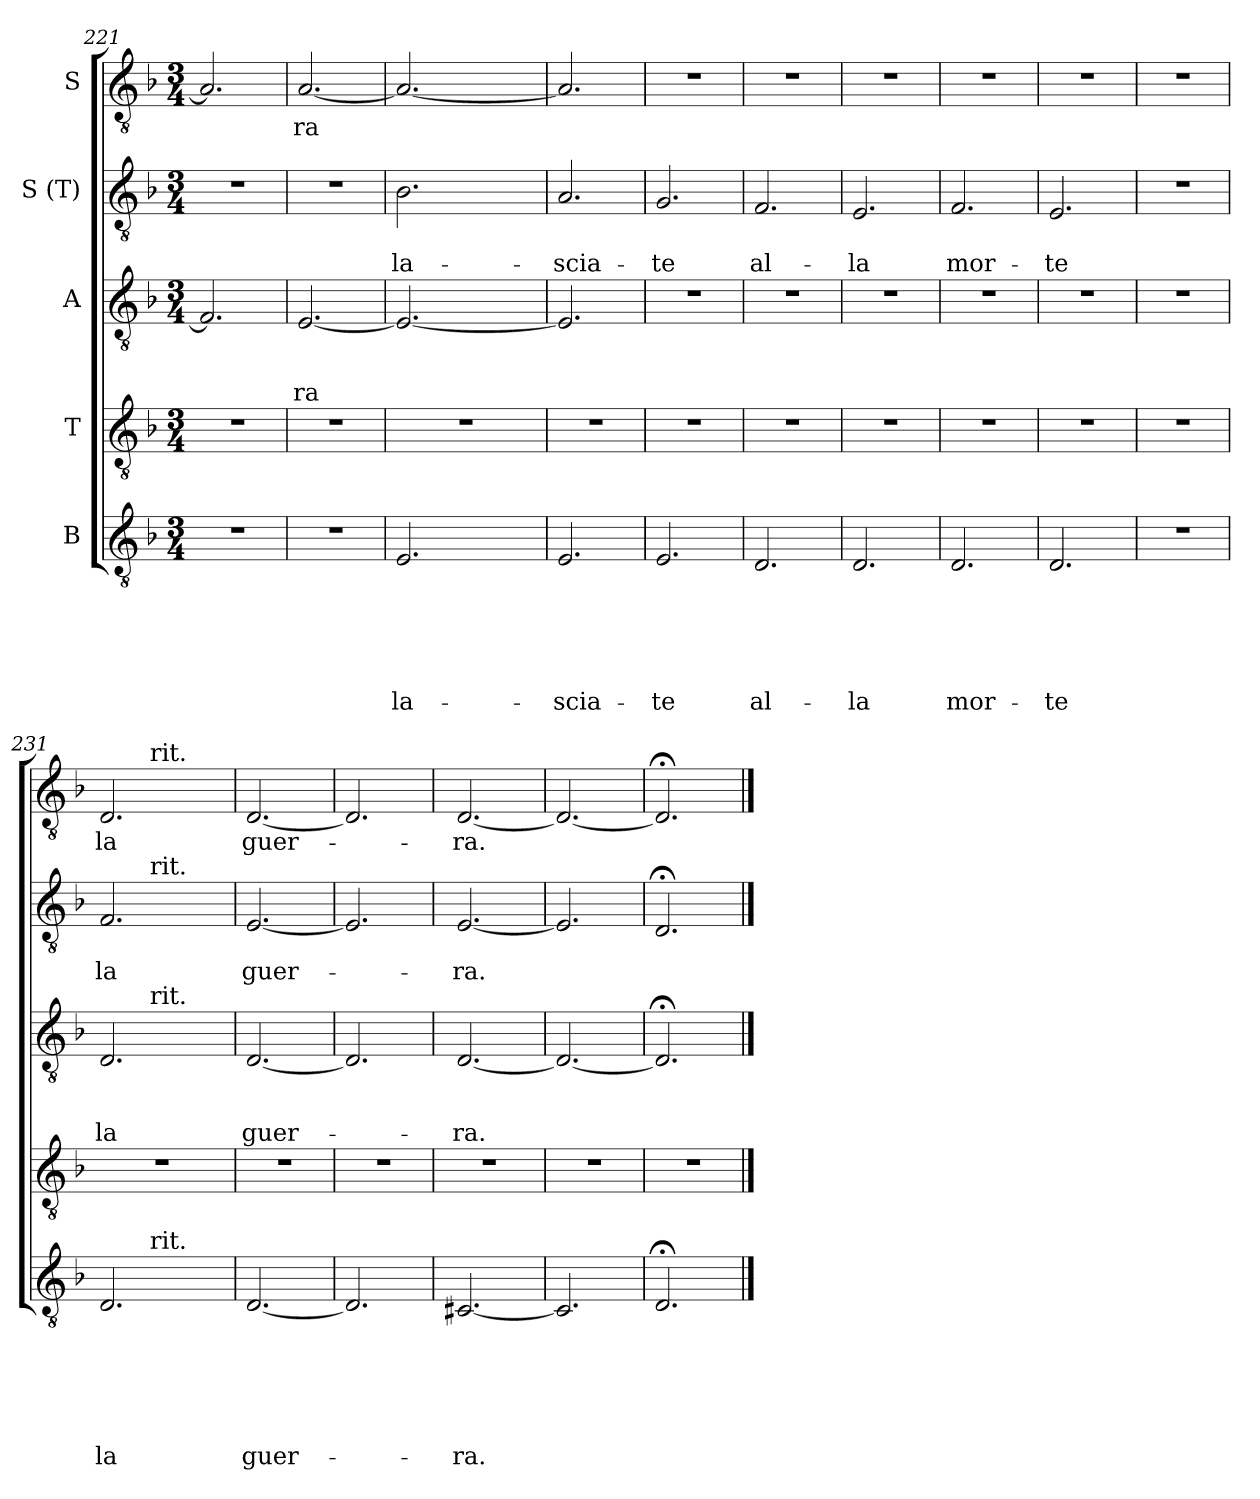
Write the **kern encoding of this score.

**kern	**text	**text	**text	**text	**text	**text	**kern	**kern	**text	**text	**text	**kern	**text	**text	**kern	**text
*part5	*part5	*part5	*part5	*part5	*part5	*part5	*part4	*part3	*part3	*part3	*part3	*part2	*part2	*part2	*part1	*part1
*staff5	*staff5	*staff5	*staff5	*staff5	*staff5	*staff5	*staff4	*staff3	*staff3	*staff3	*staff3	*staff2	*staff2	*staff2	*staff1	*staff1
*I"B	*	*	*	*	*	*	*I"T	*I"A	*	*	*	*I"S (T)	*	*	*I"S	*
*clefGv2	*	*	*	*	*	*	*clefGv2	*clefGv2	*	*	*	*clefGv2	*	*	*clefGv2	*
*k[b-]	*	*	*	*	*	*	*k[b-]	*k[b-]	*	*	*	*k[b-]	*	*	*k[b-]	*
*F:	*	*	*	*	*	*	*F:	*F:	*	*	*	*F:	*	*	*F:	*
*M3/4	*	*	*	*	*	*	*M3/4	*M3/4	*	*	*	*M3/4	*	*	*M3/4	*
=221	=221	=221	=221	=221	=221	=221	=221	=221	=221	=221	=221	=221	=221	=221	=221	=221
!LO:N:vis=1	!	!	!	!	!	!	!	!	!	!	!	!LO:N:vis=1	!	!	!	!
2.r	.	.	.	.	.	.	2.r	2.F/]	.	.	.	2.r	.	.	2.A/]	.
=222	=222	=222	=222	=222	=222	=222	=222	=222	=222	=222	=222	=222	=222	=222	=222	=222
!LO:N:vis=1	!	!	!	!	!	!	!	!	!	!	!LO:LY:b	!LO:N:vis=1	!	!	!	!LO:LY:b
2.r	.	.	.	.	.	.	2.r	[<2.E/	.	.	-ra	2.r	.	.	[<2.A/	-ra
=223	=223	=223	=223	=223	=223	=223	=223	=223	=223	=223	=223	=223	=223	=223	=223	=223
!	!	!	!	!	!	!LO:LY:b	!	!	!	!	!	!	!	!LO:LY:b	!	!
*^	*	*	*	*	*	*	*	*	*	*	*	*^	*	*	*	*
2.E/	8.ryy	.	.	.	.	.	la-	2.r	2.E/_	.	.	.	2.B-\	8ryy	.	la-	2.A/_	.
.	.	.	.	.	.	.	.	.	.	.	.	.	.	2ryy	.	.	.	.
.	2ryy	.	.	.	.	.	.	.	.	.	.	.	.	.	.	.	.	.
.	.	.	.	.	.	.	.	.	.	.	.	.	.	8ryy	.	.	.	.
.	16ryy	.	.	.	.	.	.	.	.	.	.	.	.	.	.	.	.	.
=224	=224	=224	=224	=224	=224	=224	=224	=224	=224	=224	=224	=224	=224	=224	=224	=224	=224	=224
!	!	!	!	!	!	!	!LO:LY:b	!	!	!	!	!	!	!	!	!LO:LY:b	!	!
*v	*v	*	*	*	*	*	*	*	*	*	*	*	*v	*v	*	*	*	*
2.E/	.	.	.	.	.	-scia-	2.r	2.E/]	.	.	.	2.A/	.	-scia-	2.A/]	.
=225	=225	=225	=225	=225	=225	=225	=225	=225	=225	=225	=225	=225	=225	=225	=225	=225
!	!	!	!	!	!	!LO:LY:b	!	!LO:N:vis=1	!	!	!	!	!	!LO:LY:b	!LO:N:vis=1	!
2.E/	.	.	.	.	.	-te	2.r	2.r	.	.	.	2.G/	.	-te	2.r	.
=226	=226	=226	=226	=226	=226	=226	=226	=226	=226	=226	=226	=226	=226	=226	=226	=226
!	!	!	!	!	!	!LO:LY:b	!	!LO:N:vis=1	!	!	!	!	!	!LO:LY:b	!LO:N:vis=1	!
2.D/	.	.	.	.	.	al-	2.r	2.r	.	.	.	2.F/	.	al-	2.r	.
=227	=227	=227	=227	=227	=227	=227	=227	=227	=227	=227	=227	=227	=227	=227	=227	=227
!	!	!	!	!	!	!LO:LY:b	!	!LO:N:vis=1	!	!	!	!	!	!LO:LY:b	!LO:N:vis=1	!
2.D/	.	.	.	.	.	-la	2.r	2.r	.	.	.	2.E/	.	-la	2.r	.
=228	=228	=228	=228	=228	=228	=228	=228	=228	=228	=228	=228	=228	=228	=228	=228	=228
!	!	!	!	!	!	!LO:LY:b	!	!LO:N:vis=1	!	!	!	!	!	!LO:LY:b	!LO:N:vis=1	!
2.D/	.	.	.	.	.	mor-	2.r	2.r	.	.	.	2.F/	.	mor-	2.r	.
=229	=229	=229	=229	=229	=229	=229	=229	=229	=229	=229	=229	=229	=229	=229	=229	=229
!	!	!	!	!	!	!LO:LY:b	!	!LO:N:vis=1	!	!	!	!	!	!LO:LY:b	!LO:N:vis=1	!
2.D/	.	.	.	.	.	-te	2.r	2.r	.	.	.	2.E/	.	-te	2.r	.
=230	=230	=230	=230	=230	=230	=230	=230	=230	=230	=230	=230	=230	=230	=230	=230	=230
!LO:N:vis=1	!	!	!	!	!	!	!	!LO:N:vis=1	!	!	!	!LO:N:vis=1	!	!	!LO:N:vis=1	!
2.r	.	.	.	.	.	.	2.r	2.r	.	.	.	2.r	.	.	2.r	.
=231	=231	=231	=231	=231	=231	=231	=231	=231	=231	=231	=231	=231	=231	=231	=231	=231
!	!	!	!	!	!	!LO:LY:b	!	!	!	!	!LO:LY:b	!	!	!LO:LY:b	!	!LO:LY:b
*^	*	*	*	*	*	*	*	*^	*	*	*	*^	*	*	*^	*
2.D/	8ryy	.	.	.	.	.	la	2.r	2.D/	8ryy	.	.	la	2.F/	8ryy	.	la	2.D/	8ryy	la
.	32ryy	.	.	.	.	.	.	.	.	32ryy	.	.	.	.	32ryy	.	.	.	32ryy	.
!	!	!	!	!	!	!	!	!	!	!	!	!	!	!	!	!	!	!	!LO:TX:a:t= rit.	!
!	!	!	!	!	!	!	!	!	!	!	!	!	!	!	!LO:TX:a:t= rit.	!	!	!	!	!
!	!	!	!	!	!	!	!	!	!	!LO:TX:a:t= rit.	!	!	!	!	!	!	!	!	!	!
!	!LO:TX:a:t= rit.	!	!	!	!	!	!	!	!	!	!	!	!	!	!	!	!	!	!	!
.	2ryy	.	.	.	.	.	.	.	.	2ryy	.	.	.	.	2ryy	.	.	.	2ryy	.
.	16.ryy	.	.	.	.	.	.	.	.	16.ryy	.	.	.	.	16.ryy	.	.	.	16.ryy	.
=232	=232	=232	=232	=232	=232	=232	=232	=232	=232	=232	=232	=232	=232	=232	=232	=232	=232	=232	=232	=232
!	!	!	!	!	!	!	!LO:LY:b	!	!	!	!	!	!LO:LY:b	!	!	!	!LO:LY:b	!	!	!LO:LY:b
*	*	*	*	*	*	*	*	*	*v	*v	*	*	*	*	*	*	*	*v	*v	*
*v	*v	*	*	*	*	*	*	*	*	*	*	*	*v	*v	*	*	*	*
[<2.D/	.	.	.	.	.	guer-	2.r	[<2.D/	.	.	guer-	[<2.E/	.	guer-	[<2.D/	guer-
=233	=233	=233	=233	=233	=233	=233	=233	=233	=233	=233	=233	=233	=233	=233	=233	=233
2.D/]	.	.	.	.	.	.	2.r	2.D/]	.	.	.	2.E/]	.	.	2.D/]	.
=234	=234	=234	=234	=234	=234	=234	=234	=234	=234	=234	=234	=234	=234	=234	=234	=234
!	!	!	!	!	!	!LO:LY:b	!	!	!	!	!LO:LY:b	!	!	!LO:LY:b	!	!LO:LY:b
[<2.C#X/	.	.	.	.	.	-ra.	2.r	[<2.D/	.	.	-ra.	[<2.E/	.	-ra.	[<2.D/	-ra.
=235	=235	=235	=235	=235	=235	=235	=235	=235	=235	=235	=235	=235	=235	=235	=235	=235
2.C#/]	.	.	.	.	.	.	2.r	2.D/_	.	.	.	2.E/]	.	.	2.D/_	.
=236	=236	=236	=236	=236	=236	=236	=236	=236	=236	=236	=236	=236	=236	=236	=236	=236
2.D;/	.	.	.	.	.	.	2.r	2.D;/]	.	.	.	2.D;/	.	.	2.D;/]	.
==	==	==	==	==	==	==	==	==	==	==	==	==	==	==	==	==
*-	*-	*-	*-	*-	*-	*-	*-	*-	*-	*-	*-	*-	*-	*-	*-	*-
